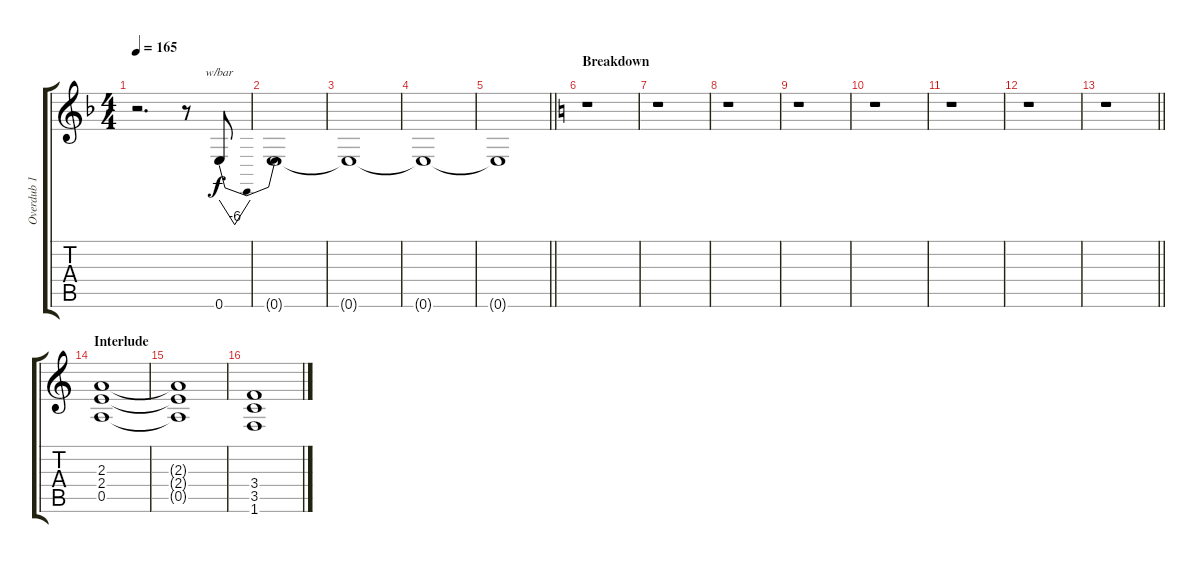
\track ("Overdub 1" "Overdub 1") {instrument overdrivenguitar}
\staff {score tabs}
\tuning (E4 B3 G3 D3 A2 E2) {hide}
\ts (4 4)
\tempo 165
\clef g2
\ks dminor
r.2{d dy f} r.8 0.6.8{tbe (dip default 0 0 6 -24 60 0)} |
0.6{t}.1 |
0.6{t}.1 |
0.6{t}.1 |
\barLineRight lightlight
0.6{t}.1 |
\section ("" "Breakdown")
\ks aminor
r.1 |
r.1 |
r.1 |
r.1 |
r.1 |
r.1 |
r.1 |
\barLineRight lightlight
r.1 |
\section ("" "Interlude")
(2.3 2.4 0.5).1 |
(2.3{t} 2.4{t} 0.5{t}).1 |
(3.4 3.5 1.6).1
